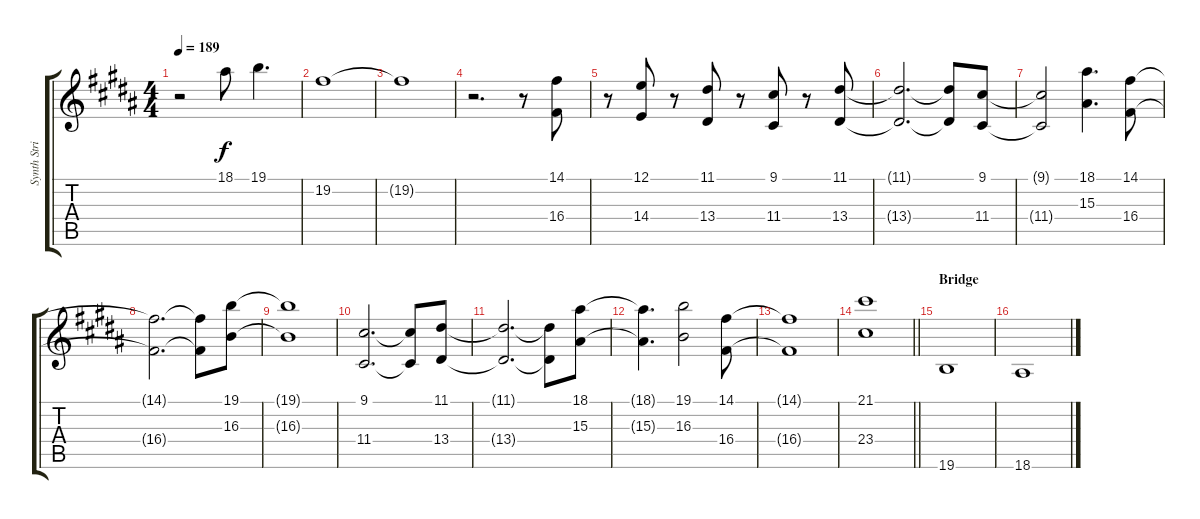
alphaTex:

\track ("Synth Strings" "Synth Stri") {instrument synthstrings1}
\staff {score tabs}
\tuning (E4 B3 G3 D3 A2 E2) {hide}
\ts (4 4)
\tempo 189
\clef g2
\ks b
r.2{dy f} 18.1.8 19.1.4{d} |
19.2.1 |
19.2{t}.1 |
r.2{d} r.8 (14.1 16.4).8 |
r.8 (12.1 14.4).8 r.8 (11.1 13.4).8 r.8 (9.1 11.4).8 r.8 (11.1 13.4).8 |
(11.1{t} 13.4{t}).2{d} (11.1{t} 13.4{t}).8 (9.1 11.4).8 |
(9.1{t} 11.4{t}).2 (18.1 15.3).4{d} (14.1 16.4).8 |
(14.1{t} 16.4{t}).2{d} (14.1{t} 16.4{t}).8 (19.1 16.3).8 |
(19.1{t} 16.3{t}).1 |
(9.1 11.4).2{d} (9.1{t} 11.4{t}).8 (11.1 13.4).8 |
(11.1{t} 13.4{t}).2{d} (11.1{t} 13.4{t}).8 (18.1 15.3).8 |
(18.1{t} 15.3{t}).4{d} (19.1 16.3).2 (14.1 16.4).8 |
(14.1{t} 16.4{t}).1 |
\barLineRight lightlight
(21.1 23.4).1 |
\section ("" "Bridge")
19.6.1 |
18.6.1
